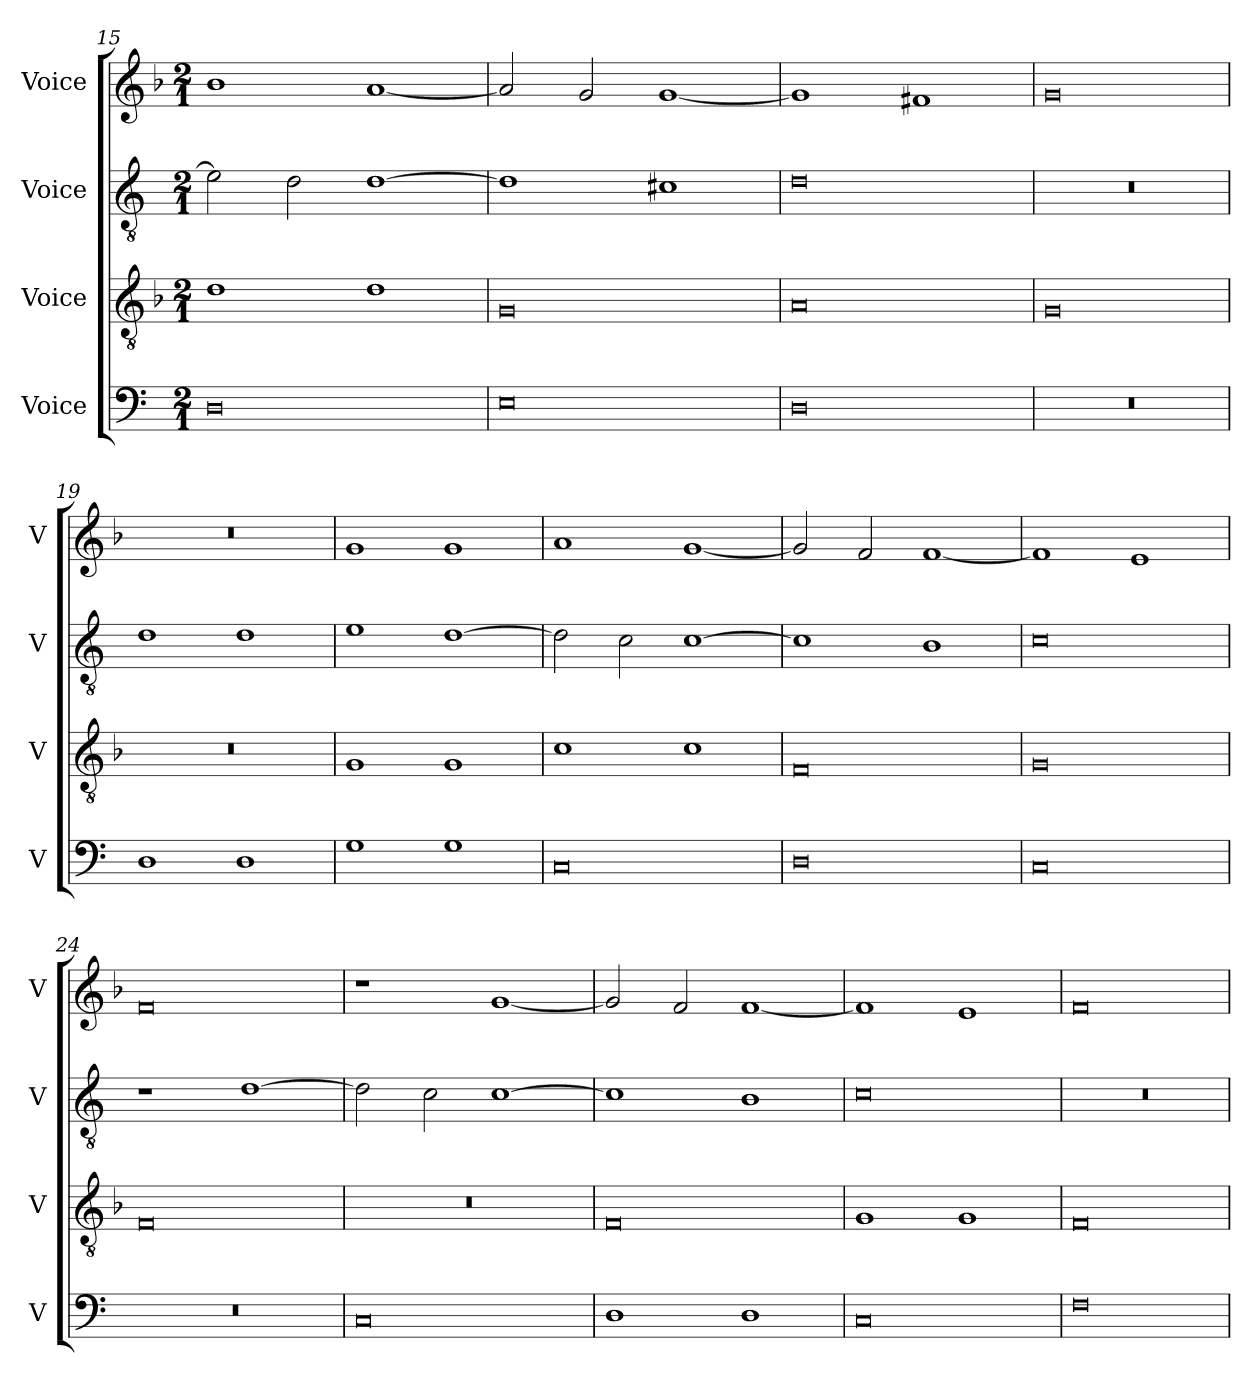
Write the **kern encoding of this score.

**kern	**kern	**kern	**kern
*part4	*part3	*part2	*part1
*staff4	*staff3	*staff2	*staff1
*I"Voice	*I"Voice	*I"Voice	*I"Voice
*I'V	*I'V	*I'V	*I'V
!!LO:PB:g=z
*clefF4	*clefGv2	*clefGv2	*clefG2
*k[]	*k[b-]	*k[]	*k[b-]
*M2/1	*M2/1	*M2/1	*M2/1
=15	=15	=15	=15
0D	1d	2e\]	1b-
.	.	2d\	.
.	1d	[1d	[1a
=16	=16	=16	=16
0E	0G	1d]	2a/]
.	.	.	2g/
.	.	1c#X	[1g
=17	=17	=17	=17
0D	0A	0d	1g]
.	.	.	1f#X
=18	=18	=18	=18
0r	0G	0r	0g
=19	=19	=19	=19
1D	0r	1d	0r
1D	.	1d	.
!!LO:LB:g=z
=20	=20	=20	=20
1G	1G	1e	1g
1G	1G	[1d	1g
=21	=21	=21	=21
0C	1c	2d\]	1a
.	.	2c\	.
.	1c	[1c	[1g
=22	=22	=22	=22
0D	0F	1c]	2g/]
.	.	.	2f/
.	.	1B	[1f
=23	=23	=23	=23
0C	0G	0c	1f]
.	.	.	1e
=24	=24	=24	=24
0r	0F	1r	0f
.	.	[1d	.
!!LO:LB:g=z
=25	=25	=25	=25
0C	0r	2d\]	1r
.	.	2c\	.
.	.	[1c	[1g
=26	=26	=26	=26
1D	0F	1c]	2g/]
.	.	.	2f/
1D	.	1B	[1f
=27	=27	=27	=27
0C	1G	0c	1f]
.	1G	.	1e
=28	=28	=28	=28
0F	0F	0r	0f
=	=	=	=
*-	*-	*-	*-
